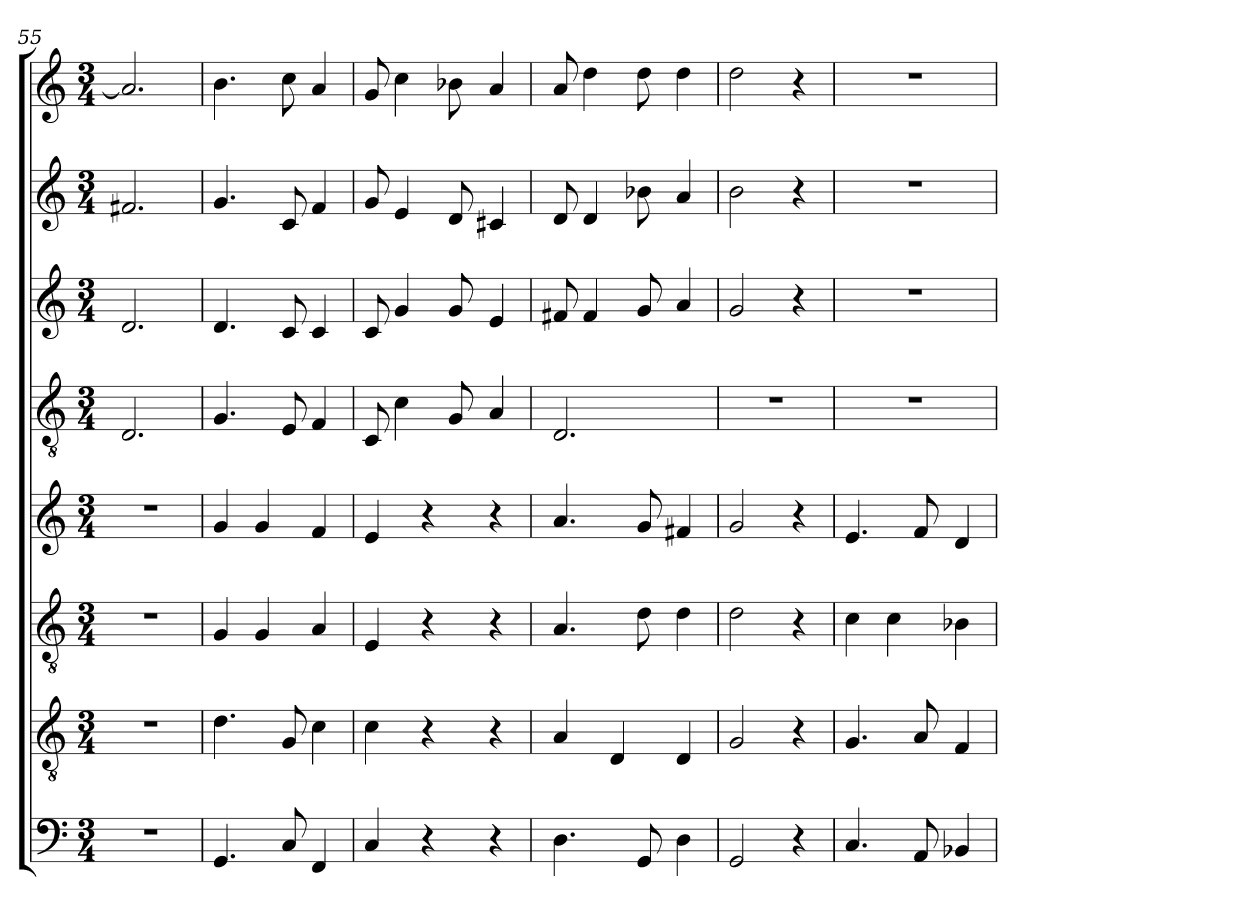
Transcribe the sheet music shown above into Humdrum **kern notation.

**kern	**kern	**kern	**kern	**kern	**kern	**kern	**kern
*part8	*part7	*part6	*part5	*part4	*part3	*part2	*part1
*staff8	*staff7	*staff6	*staff5	*staff4	*staff3	*staff2	*staff1
*clefF4	*clefGv2	*clefGv2	*clefG2	*clefGv2	*clefG2	*clefG2	*clefG2
*k[]	*k[]	*k[]	*k[]	*k[]	*k[]	*k[]	*k[]
*M3/4	*M3/4	*M3/4	*M3/4	*M3/4	*M3/4	*M3/4	*M3/4
=55	=55	=55	=55	=55	=55	=55	=55
2.r	2.r	2.r	2.r	2.D/	2.d/	2.f#X/	2.a/]
=56	=56	=56	=56	=56	=56	=56	=56
4.GG/	4.d\	4G/	4g/	4.G/	4.d/	4.g/	4.b\
.	.	4G/	4g/	.	.	.	.
8C/	8G/	.	.	8E/	8c/	8c/	8cc\
4FF/	4c\	4A/	4f/	4F/	4c/	4f/	4a/
=57	=57	=57	=57	=57	=57	=57	=57
4C/	4c\	4E/	4e/	8C/	8c/	8g/	8g/
.	.	.	.	4c\	4g/	4e/	4cc\
4r	4r	4r	4r	.	.	.	.
.	.	.	.	8G/	8g/	8d/	8b-X\
4r	4r	4r	4r	4A/	4e/	4c#X/	4a/
=58	=58	=58	=58	=58	=58	=58	=58
4.D\	4A/	4.A/	4.a/	2.D/	8f#X/	8d/	8a/
.	.	.	.	.	4f#/	4d/	4dd\
.	4D/	.	.	.	.	.	.
8GG/	.	8d\	8g/	.	8g/	8b-X\	8dd\
4D\	4D/	4d\	4f#X/	.	4a/	4a/	4dd\
=59	=59	=59	=59	=59	=59	=59	=59
2GG/	2G/	2d\	2g/	2.r	2g/	2b\	2dd\
4r	4r	4r	4r	.	4r	4r	4r
=60	=60	=60	=60	=60	=60	=60	=60
4.C/	4.G/	4c\	4.e/	2.r	2.r	2.r	2.r
.	.	4c\	.	.	.	.	.
8AA/	8A/	.	8f/	.	.	.	.
4BB-X/	4F/	4B-X\	4d/	.	.	.	.
=	=	=	=	=	=	=	=
*-	*-	*-	*-	*-	*-	*-	*-
